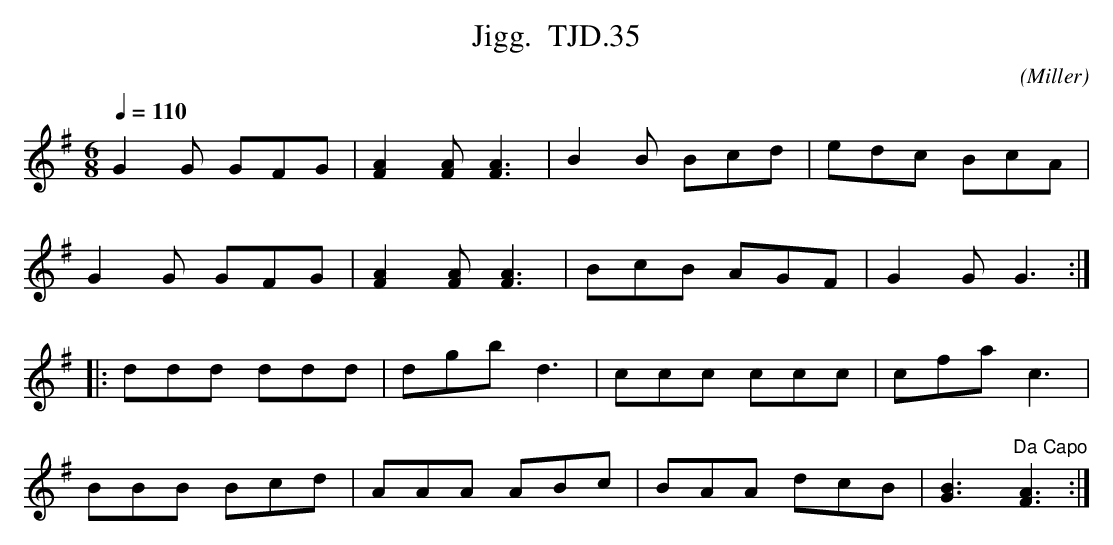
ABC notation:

X:1
T:Jigg.  TJD.35
C:(Miller)
L:1/8
M:6/8
Q:1/4=110
K:G
G2G GFG|[A2F2][AF][A3F3]|B2B Bcd|edc BcA|!
G2G GFG|[A2F2][AF][A3F3]|BcB AGF|G2GG3:|!
|:ddd ddd|dgbd3|ccc ccc|cfac3|!
BBB Bcd|AAA ABc|BAA dcB|[B3G3]"^Da Capo"[A3F3]:|]
